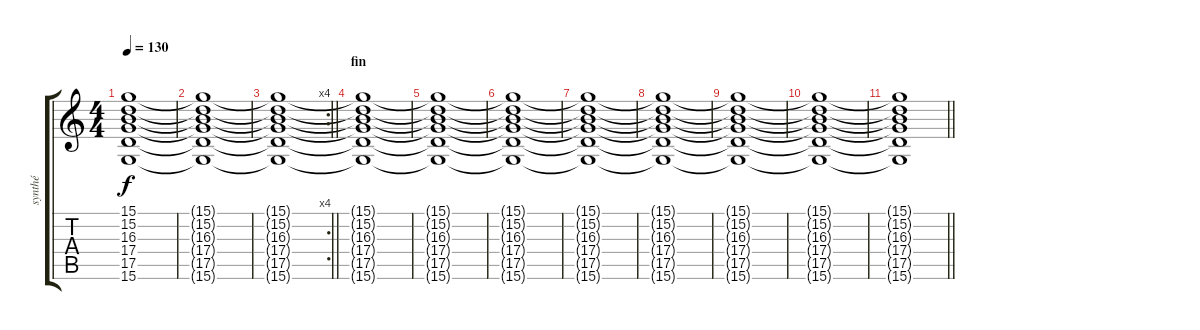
\track ("synthé" "synthé") {instrument tremolostrings}
\staff {score tabs}
\tuning (E4 B3 G3 D3 A2 E2) {hide}
\ts (4 4)
\tempo 130
\clef g2
\ks c
(15.1{t} 15.2{t} 16.3{t} 17.4{t} 17.5{t} 15.6{t}).1{dy f} |
(15.1{t} 15.2{t} 16.3{t} 17.4{t} 17.5{t} 15.6{t}).1 |
\rc 4
\barLineRight lightlight
(15.1{t} 15.2{t} 16.3{t} 17.4{t} 17.5{t} 15.6{t}).1 |
\section ("" "fin")
(15.1{t} 15.2{t} 16.3{t} 17.4{t} 17.5{t} 15.6{t}).1{volume 8} |
(15.1{t} 15.2{t} 16.3{t} 17.4{t} 17.5{t} 15.6{t}).1 |
(15.1{t} 15.2{t} 16.3{t} 17.4{t} 17.5{t} 15.6{t}).1 |
(15.1{t} 15.2{t} 16.3{t} 17.4{t} 17.5{t} 15.6{t}).1 |
(15.1{t} 15.2{t} 16.3{t} 17.4{t} 17.5{t} 15.6{t}).1{volume 0} |
(15.1{t} 15.2{t} 16.3{t} 17.4{t} 17.5{t} 15.6{t}).1 |
(15.1{t} 15.2{t} 16.3{t} 17.4{t} 17.5{t} 15.6{t}).1 |
\barLineRight lightlight
(15.1{t} 15.2{t} 16.3{t} 17.4{t} 17.5{t} 15.6{t}).1
